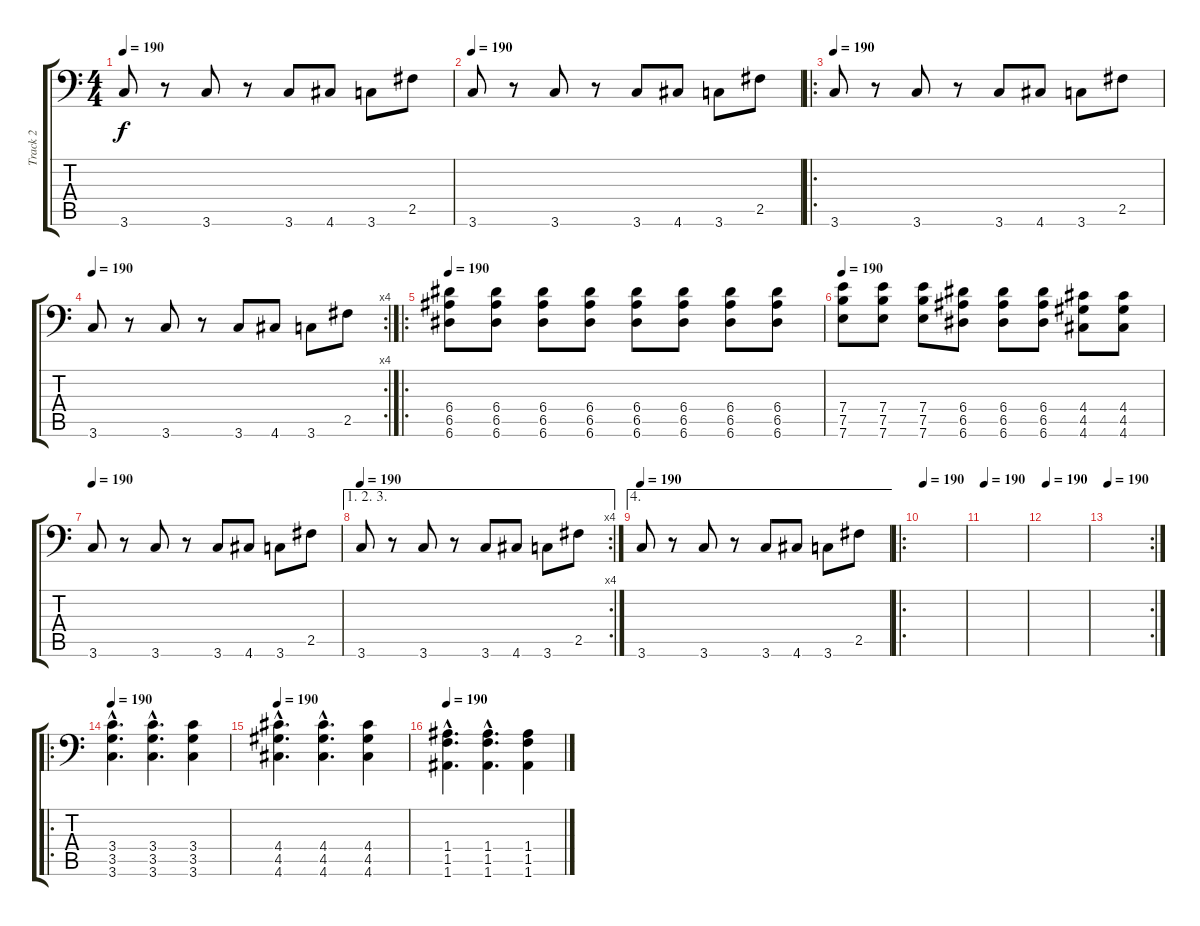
\track ("Track 2" "Track 2") {instrument distortionguitar}
\staff {score tabs}
\tuning (B3 Gb3 D3 A2 E2 A1) {hide}
\ts (4 4)
\tempo 190
\clef f4
\ks c
3.6.8{dy f} r.8 3.6.8 r.8 3.6.8 4.6.8 3.6.8 2.5.8 |
\tempo 190
3.6.8 r.8 3.6.8 r.8 3.6.8 4.6.8 3.6.8 2.5.8 |
\ro
\tempo 190
3.6.8 r.8 3.6.8 r.8 3.6.8 4.6.8 3.6.8 2.5.8 |
\rc 4
\tempo 190
3.6.8 r.8 3.6.8 r.8 3.6.8 4.6.8 3.6.8 2.5.8 |
\ro
\tempo 190
(6.4 6.5 6.6).8 (6.4 6.5 6.6).8 (6.4 6.5 6.6).8 (6.4 6.5 6.6).8 (6.4 6.5 6.6).8 (6.4 6.5 6.6).8 (6.4 6.5 6.6).8 (6.4 6.5 6.6).8 |
\tempo 190
(7.4 7.5 7.6).8 (7.4 7.5 7.6).8 (7.4 7.5 7.6).8 (6.4 6.5 6.6).8 (6.4 6.5 6.6).8 (6.4 6.5 6.6).8 (4.4 4.5 4.6).8 (4.4 4.5 4.6).8 |
\tempo 190
3.6.8 r.8 3.6.8 r.8 3.6.8 4.6.8 3.6.8 2.5.8 |
\ae (1 2 3)
\rc 4
\tempo 190
3.6.8 r.8 3.6.8 r.8 3.6.8 4.6.8 3.6.8 2.5.8 |
\ae 4
\tempo 190
3.6.8 r.8 3.6.8 r.8 3.6.8 4.6.8 3.6.8 2.5.8 |
\ro
\tempo 190
|
\tempo 190
|
\tempo 190
|
\rc 2
\tempo 190
|
\ro
\tempo 190
(3.4{hac} 3.5{hac} 3.6{hac}).4{d} (3.4{hac} 3.5{hac} 3.6{hac}).4{d} (3.4 3.5 3.6).4 |
\tempo 190
(4.4{hac} 4.5{hac} 4.6{hac}).4{d} (4.4{hac} 4.5{hac} 4.6{hac}).4{d} (4.4 4.5 4.6).4 |
\tempo 190
(1.4{hac} 1.5{hac} 1.6{hac}).4{d} (1.4{hac} 1.5{hac} 1.6{hac}).4{d} (1.4 1.5 1.6).4
